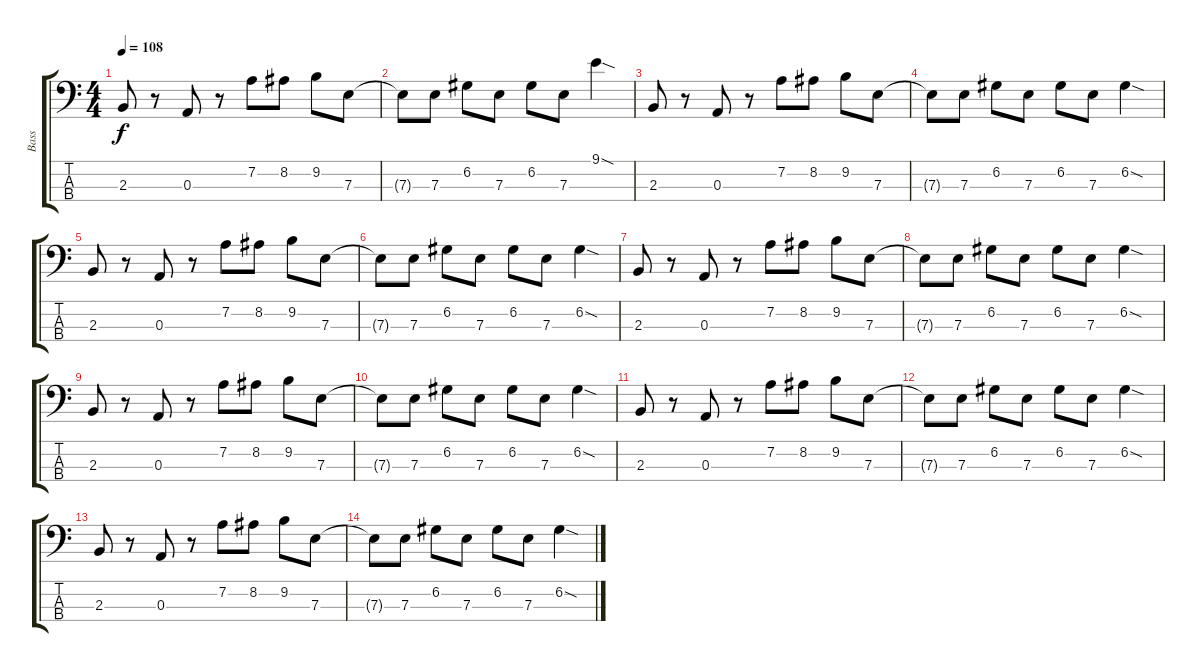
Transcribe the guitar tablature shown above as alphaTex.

\track ("Bass" "Bass") {instrument electricbassfinger}
\staff {score tabs}
\tuning (G2 D2 A1 E1) {hide}
\ts (4 4)
\tempo 108
\clef f4
\ks c
2.3.8{dy f} r.8 0.3.8 r.8 7.2.8 8.2.8 9.2.8 7.3.8 |
7.3{t}.8 7.3.8 6.2.8 7.3.8 6.2.8 7.3.8 9.1{sod}.4 |
2.3.8 r.8 0.3.8 r.8 7.2.8 8.2.8 9.2.8 7.3.8 |
7.3{t}.8 7.3.8 6.2.8 7.3.8 6.2.8 7.3.8 6.2{sod}.4 |
2.3.8 r.8 0.3.8 r.8 7.2.8 8.2.8 9.2.8 7.3.8 |
7.3{t}.8 7.3.8 6.2.8 7.3.8 6.2.8 7.3.8 6.2{sod}.4 |
2.3.8 r.8 0.3.8 r.8 7.2.8 8.2.8 9.2.8 7.3.8 |
7.3{t}.8 7.3.8 6.2.8 7.3.8 6.2.8 7.3.8 6.2{sod}.4 |
2.3.8 r.8 0.3.8 r.8 7.2.8 8.2.8 9.2.8 7.3.8 |
7.3{t}.8 7.3.8 6.2.8 7.3.8 6.2.8 7.3.8 6.2{sod}.4 |
2.3.8 r.8 0.3.8 r.8 7.2.8 8.2.8 9.2.8 7.3.8 |
7.3{t}.8 7.3.8 6.2.8 7.3.8 6.2.8 7.3.8 6.2{sod}.4 |
2.3.8 r.8 0.3.8 r.8 7.2.8 8.2.8 9.2.8 7.3.8 |
7.3{t}.8 7.3.8 6.2.8 7.3.8 6.2.8 7.3.8 6.2{sod}.4
